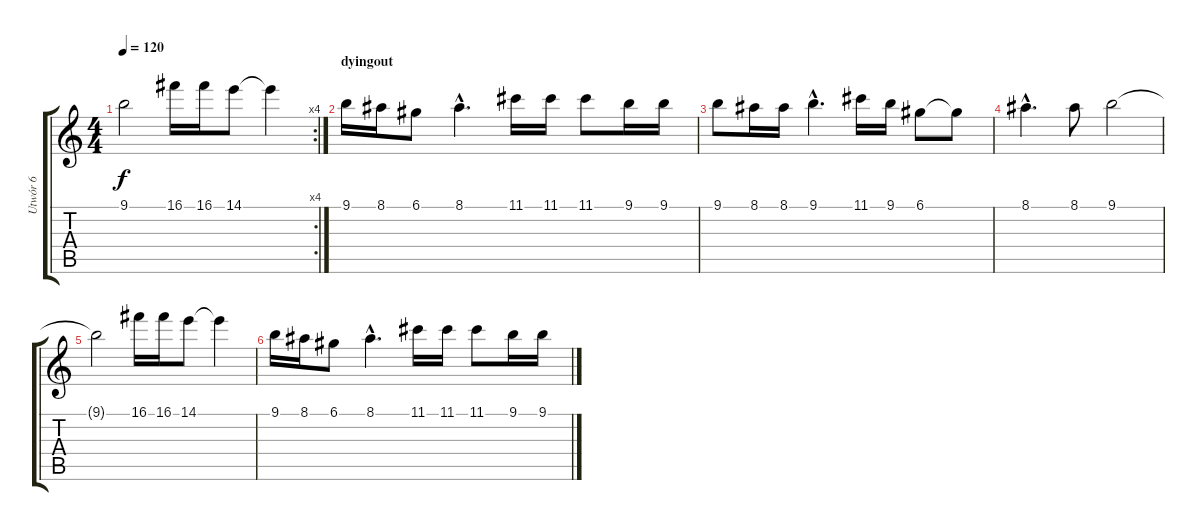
\track ("Utwór 6" "Utwór 6") {instrument overdrivenguitar}
\staff {score tabs}
\tuning (D4 A3 F3 C3 G2 D2) {hide}
\rc 4
\ts (4 4)
\tempo 120
\clef g2
\ks c
9.1{t}.2{dy f} 16.1.16 16.1.16 14.1.8 14.1{t}.4 |
\section ("" "dyingout")
9.1.16 8.1.16 6.1.8 8.1{hac}.4{d} 11.1.16 11.1.16 11.1.8 9.1.16 9.1.16 |
9.1.8{volume 5} 8.1.16 8.1.16 9.1{hac}.4{d} 11.1.16 9.1.16 6.1.8 6.1{t}.8 |
8.1{hac}.4{d} 8.1.8 9.1.2 |
9.1{t}.2{volume 0} 16.1.16 16.1.16 14.1.8 14.1{t}.4 |
9.1.16 8.1.16 6.1.8 8.1{hac}.4{d} 11.1.16 11.1.16 11.1.8 9.1.16 9.1.16
